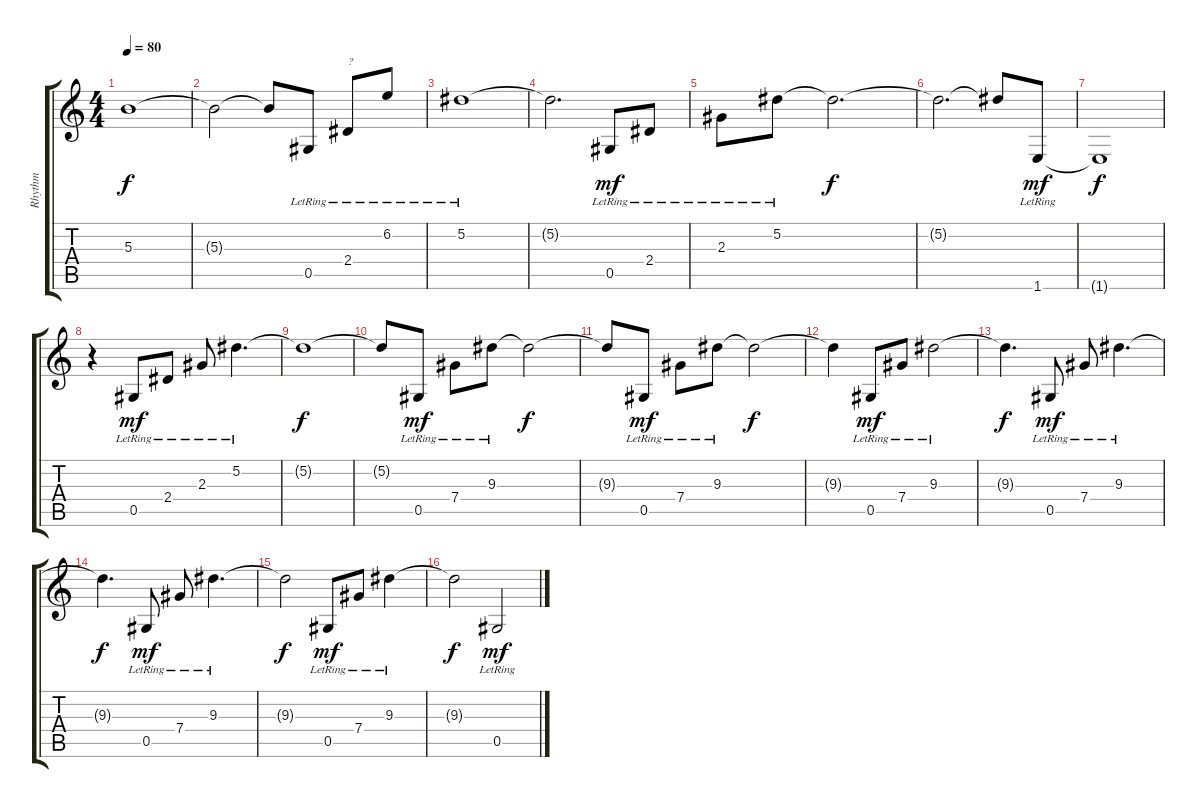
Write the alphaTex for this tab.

\track ("Rhythm" "Rhythm") {instrument acousticbass}
\staff {score tabs}
\tuning (Eb4 Bb3 Gb3 Db3 Ab2 Eb2) {hide}
\ts (4 4)
\tempo 80
\clef g2
\ks c
5.3{t}.1{dy f} |
5.3{t}.2 5.3{t}.8 0.5{lr}.8 2.4{lr}.8{txt "?"} 6.2{lr}.8 |
5.2{lr}.1 |
5.2{t}.2{d} 0.5{lr}.8{dy mf} 2.4{lr}.8 |
2.3{lr}.8 5.2{lr}.8 5.2{t}.2{d dy f} |
5.2{t}.2{d} 5.2{t}.8 1.6{lr}.8{dy mf} |
1.6{t}.1{dy f} |
r.4 0.5{lr}.8{dy mf} 2.4{lr}.8 2.3{lr}.8 5.2{lr}.4{d} |
5.2{t}.1{dy f} |
5.2{t}.8 0.5{lr}.8{dy mf} 7.4{lr}.8 9.3{lr}.8 9.3{t}.2{dy f} |
9.3{t}.8 0.5{lr}.8{dy mf} 7.4{lr}.8 9.3{lr}.8 9.3{t}.2{dy f} |
9.3{t}.4 0.5{lr}.8{dy mf} 7.4{lr}.8 9.3{lr}.2 |
9.3{t}.4{d dy f} 0.5{lr}.8{dy mf} 7.4{lr}.8 9.3{lr}.4{d} |
9.3{t}.4{d dy f} 0.5{lr}.8{dy mf} 7.4{lr}.8 9.3{lr}.4{d} |
9.3{t}.2{dy f} 0.5{lr}.8{dy mf} 7.4{lr}.8 9.3{lr}.4 |
9.3{t}.2{dy f} 0.5{lr}.2{dy mf}
